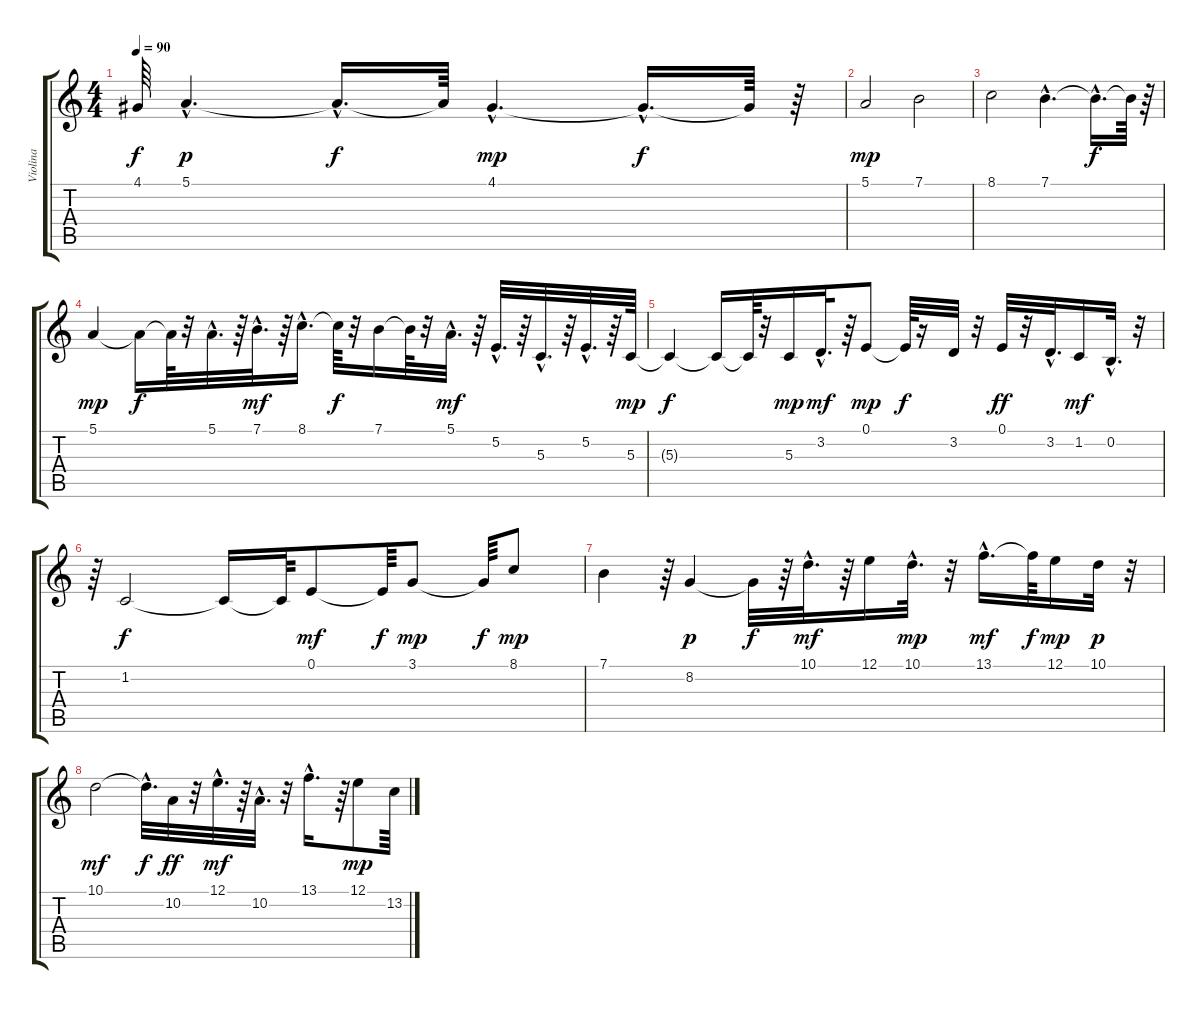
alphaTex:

\track ("Violina" "Violina") {instrument violin}
\staff {score tabs}
\tuning (E4 B3 G3 D3 A2 E2) {hide}
\ts (4 4)
\tempo 90
\clef g2
\ks c
4.1{t}.64{dy f} 5.1{hac}.4{d dy p} 5.1{hac t}.16{d dy f} 5.1{t}.64 4.1{hac}.4{d dy mp} 4.1{hac t}.16{d dy f} 4.1{t}.64 r.64 |
5.1.2{dy mp} 7.1.2 |
8.1.2 7.1{hac}.4{d} 7.1{hac t}.16{d dy f} 7.1{t}.64 r.64 |
5.1.4{dy mp} 5.1{t}.16{dy f} 5.1{t}.64 r.32 5.1{hac}.32{d} r.64 7.1{hac}.32{d dy mf} r.64 8.1{hac}.16{d} 8.1{t}.64{dy f} r.32 7.1.16 7.1{t}.64 r.32 5.1{hac}.32{d dy mf} r.64 5.2{hac}.32{d} r.64 5.3{hac}.32{d} r.64 5.2{hac}.32{d} r.64 5.3.64{dy mp} |
5.3{t}.4{dy f} 5.3{t}.16 5.3{t}.64 r.32 5.3.16{dy mp} 3.2{hac}.32{d dy mf} r.64 0.1.8{dy mp} 0.1{t}.64{dy f} r.16 3.2.32 r.32 0.1.32{dy ff} r.32 3.2{hac}.32{d} 1.2.16{dy mf} 0.2{hac}.32{d} r.32 |
r.64 1.2.2{dy f} 1.2{t}.16 1.2{t}.64 0.1.8{dy mf} 0.1{t}.64{dy f} 3.1.8{dy mp} 3.1{t}.64{dy f} 8.1.8{dy mp} |
7.1.4 r.64 8.2.4{dy p} 8.2{t}.32{dy f} r.64 10.1{hac}.32{d dy mf} r.64 12.1.16 10.1{hac}.32{d dy mp} r.32 13.1{hac}.16{d dy mf} 13.1{t}.64{dy f} 12.1.16{dy mp} 10.1.32{dy p} r.32 |
10.1.2{dy mf} 10.1{hac t}.32{d dy f} 10.2.32{dy ff} r.32 12.1{hac}.32{d dy mf} r.64 10.2{hac}.32{d} r.32 13.1{hac}.16{d} r.64 12.1.8{dy mp} 13.2.64
